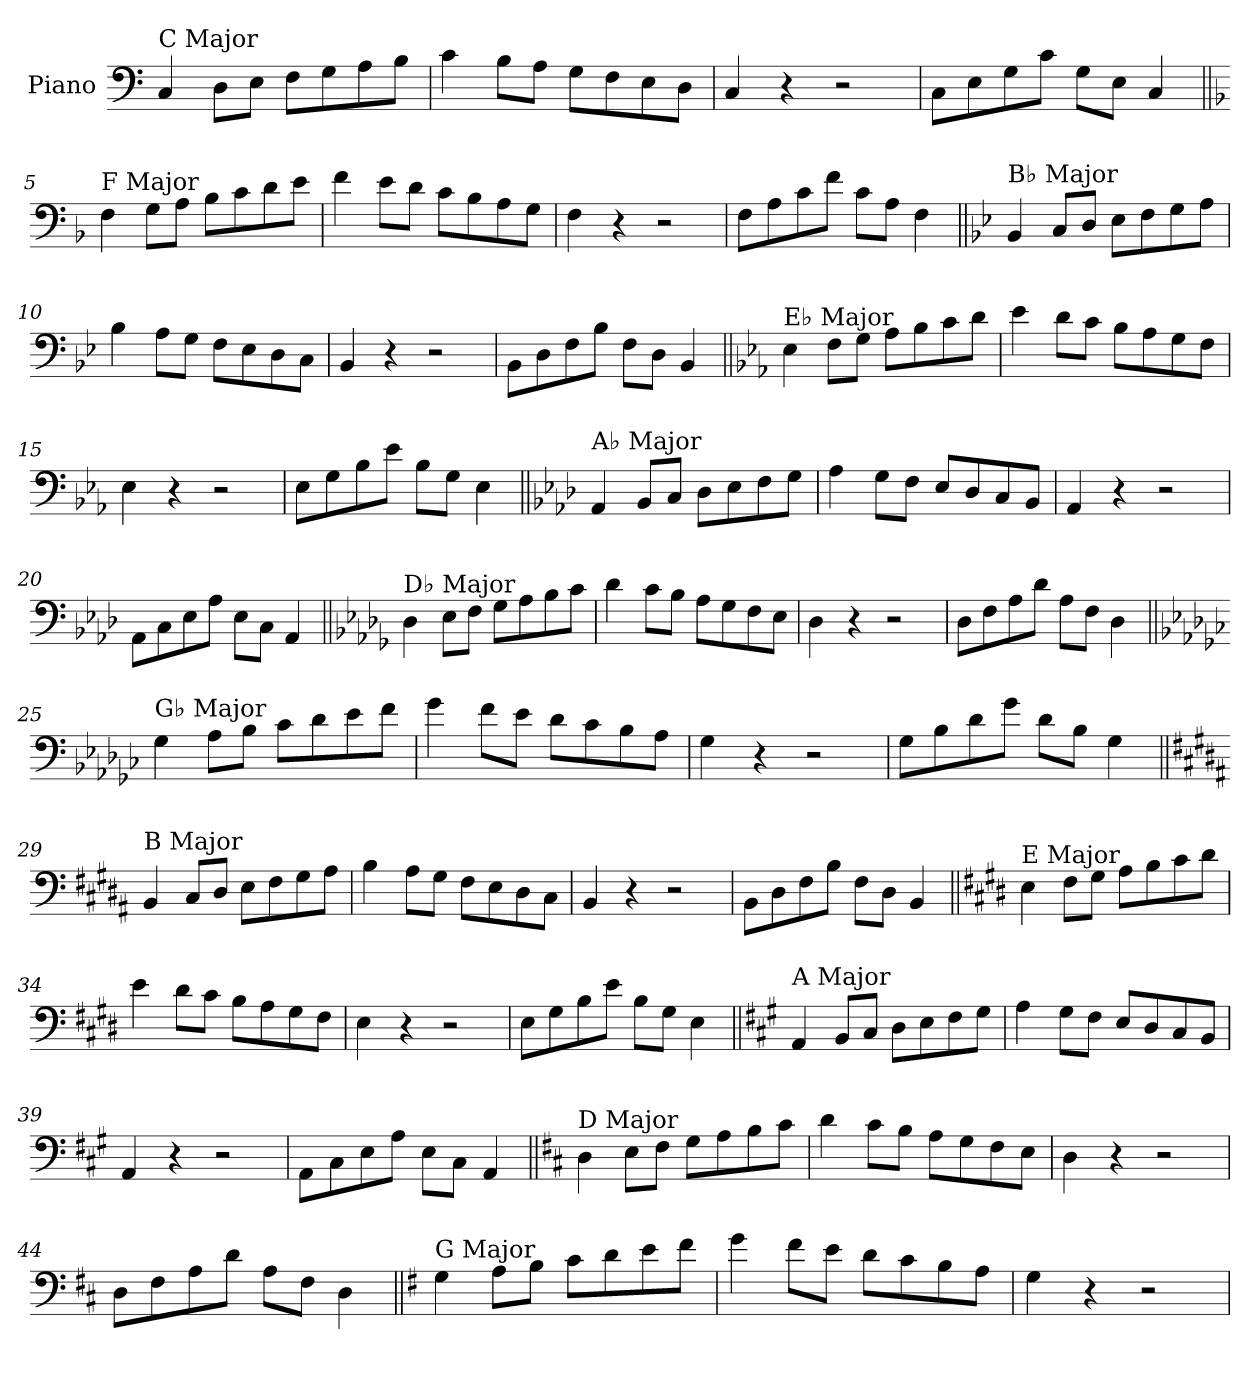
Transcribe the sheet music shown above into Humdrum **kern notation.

**kern
*part1
*staff1
*I"Piano
*I'Pno.
*clefF4
*k[]
=1
!LO:TX:a:t=C Major
4C/
8D\L
8E\J
8F\L
8G\
8A\
8B\J
=2
4c\
8B\L
8A\J
8G\L
8F\
8E\
8D\J
=3
4C/
4r
2r
=4
8C\L
8E\
8G\
8c\J
8G\L
8E\J
4C/
!!LO:LB:g=z
=5||
*k[b-]
!LO:TX:a:t=F Major
4F\
8G\L
8A\J
8B-\L
8c\
8d\
8e\J
=6
4f\
8e\L
8d\J
8c\L
8B-\
8A\
8G\J
=7
4F\
4r
2r
=8
8F\L
8A\
8c\
8f\J
8c\L
8A\J
4F\
!!LO:LB:g=z
=9||
*k[b-e-]
!LO:TX:a:t=B♭ Major
4BB-/
8C/L
8D/J
8E-\L
8F\
8G\
8A\J
=10
4B-\
8A\L
8G\J
8F\L
8E-\
8D\
8C\J
=11
4BB-/
4r
2r
=12
8BB-\L
8D\
8F\
8B-\J
8F\L
8D\J
4BB-/
!!LO:LB:g=z
=13||
*k[b-e-a-]
!LO:TX:a:t=E♭ Major
4E-\
8F\L
8G\J
8A-\L
8B-\
8c\
8d\J
=14
4e-\
8d\L
8c\J
8B-\L
8A-\
8G\
8F\J
=15
4E-\
4r
2r
=16
8E-\L
8G\
8B-\
8e-\J
8B-\L
8G\J
4E-\
!!LO:LB:g=z
=17||
*k[b-e-a-d-]
!LO:TX:a:t=A♭ Major
4AA-/
8BB-/L
8C/J
8D-\L
8E-\
8F\
8G\J
=18
4A-\
8G\L
8F\J
8E-/L
8D-/
8C/
8BB-/J
=19
4AA-/
4r
2r
=20
8AA-\L
8C\
8E-\
8A-\J
8E-\L
8C\J
4AA-/
!!LO:LB:g=z
=21||
*k[b-e-a-d-g-]
!LO:TX:a:t=D♭ Major
4D-\
8E-\L
8F\J
8G-\L
8A-\
8B-\
8c\J
=22
4d-\
8c\L
8B-\J
8A-\L
8G-\
8F\
8E-\J
=23
4D-\
4r
2r
=24
8D-\L
8F\
8A-\
8d-\J
8A-\L
8F\J
4D-\
!!LO:LB:g=z
=25||
*k[b-e-a-d-g-c-]
!LO:TX:a:t=G♭ Major
4G-\
8A-\L
8B-\J
8c-\L
8d-\
8e-\
8f\J
=26
4g-\
8f\L
8e-\J
8d-\L
8c-\
8B-\
8A-\J
=27
4G-\
4r
2r
=28
8G-\L
8B-\
8d-\
8g-\J
8d-\L
8B-\J
4G-\
!!LO:LB:g=z
=29||
*k[f#c#g#d#a#]
!LO:TX:a:t=B Major
4BB/
8C#/L
8D#/J
8E\L
8F#\
8G#\
8A#\J
=30
4B\
8A#\L
8G#\J
8F#\L
8E\
8D#\
8C#\J
=31
4BB/
4r
2r
=32
8BB\L
8D#\
8F#\
8B\J
8F#\L
8D#\J
4BB/
!!LO:LB:g=z
=33||
*k[f#c#g#d#]
!LO:TX:a:t=E Major
4E\
8F#\L
8G#\J
8A\L
8B\
8c#\
8d#\J
=34
4e\
8d#\L
8c#\J
8B\L
8A\
8G#\
8F#\J
=35
4E\
4r
2r
=36
8E\L
8G#\
8B\
8e\J
8B\L
8G#\J
4E\
!!LO:LB:g=z
=37||
*k[f#c#g#]
!LO:TX:a:t=A Major
4AA/
8BB/L
8C#/J
8D\L
8E\
8F#\
8G#\J
=38
4A\
8G#\L
8F#\J
8E/L
8D/
8C#/
8BB/J
=39
4AA/
4r
2r
=40
8AA\L
8C#\
8E\
8A\J
8E\L
8C#\J
4AA/
!!LO:LB:g=z
=41||
*k[f#c#]
!LO:TX:a:t=D Major
4D\
8E\L
8F#\J
8G\L
8A\
8B\
8c#\J
=42
4d\
8c#\L
8B\J
8A\L
8G\
8F#\
8E\J
=43
4D\
4r
2r
=44
8D\L
8F#\
8A\
8d\J
8A\L
8F#\J
4D\
!!LO:LB:g=z
=45||
*k[f#]
!LO:TX:a:t=G Major
4G\
8A\L
8B\J
8c\L
8d\
8e\
8f#\J
=46
4g\
8f#\L
8e\J
8d\L
8c\
8B\
8A\J
=47
4G\
4r
2r
=
*-
